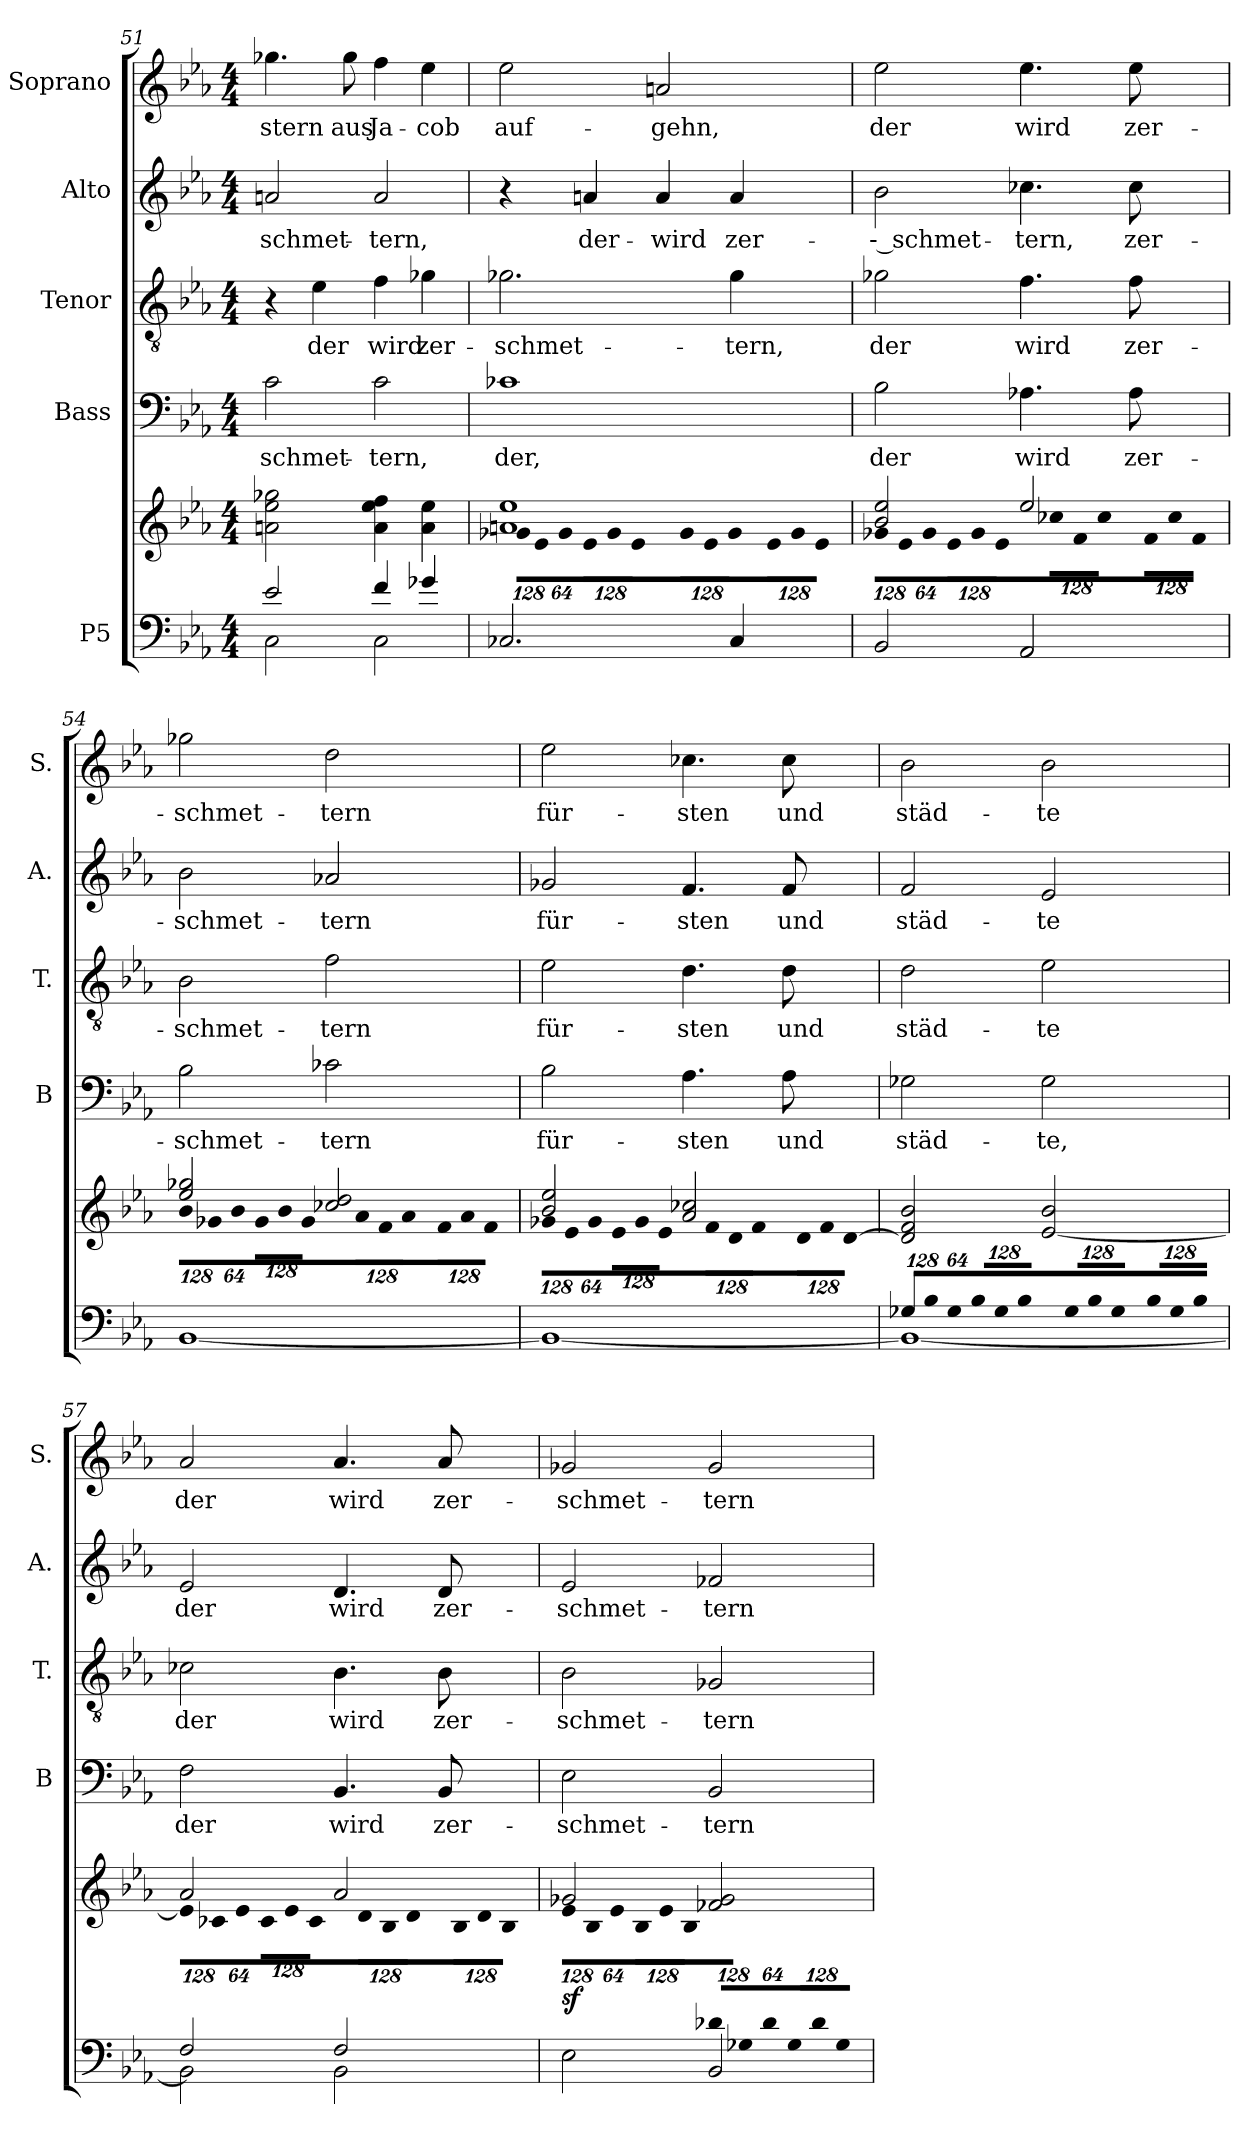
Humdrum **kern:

**kern	**kern	**dynam	**kern	**text	**kern	**text	**kern	**text	**kern	**text
*part5	*part5	*part5	*part4	*part4	*part3	*part3	*part2	*part2	*part1	*part1
*staff6	*staff5	*staff5/6	*staff4	*staff4	*staff3	*staff3	*staff2	*staff2	*staff1	*staff1
*I"P5	*	*	*I"Bass	*	*I"Tenor	*	*I"Alto	*	*I"Soprano	*
*	*	*	*I'B	*	*I'T.	*	*I'A.	*	*I'S.	*
*clefF4	*clefG2	*	*clefF4	*	*clefGv2	*	*clefG2	*	*clefG2	*
*	*	*	*	*	*ITrd7c12	*	*	*	*	*
*k[b-e-a-]	*k[b-e-a-]	*	*k[b-e-a-]	*	*k[b-e-a-]	*	*k[b-e-a-]	*	*k[b-e-a-]	*
*E-:	*E-:	*	*E-:	*	*E-:	*	*E-:	*	*E-:	*
*M4/4	*M4/4	*	*M4/4	*	*M4/4	*	*M4/4	*	*M4/4	*
=51	=51	=51	=51	=51	=51	=51	=51	=51	=51	=51
*^	*	*	*	*	*	*	*	*	*	*
!	!	!	!	!	!LO:LY:b:color=#000000	!	!	!	!	!	!
!	!	!	!	!	!	!	!	!	!LO:LY:b:color=#000000	!	!
!	!	!	!	!	!	!	!	!	!	!	!LO:LY:b:color=#000000
2e-i/	2Ci\	2ani\ 2ee-i 2gg-Xi	.	2ci\	-schmet-	4r	.	2ani/	-schmet-	4.gg-Xi\	stern
!	!	!	!	!	!	!	!LO:LY:b:color=#000000	!	!	!	!
.	.	.	.	.	.	4E-i\	der	.	.	.	.
!	!	!	!	!	!	!	!	!	!	!	!LO:LY:b:color=#000000
.	.	.	.	.	.	.	.	.	.	8gg-i\	aus
!	!	!	!	!	!LO:LY:b:color=#000000	!	!	!	!	!	!
!	!	!	!	!	!	!	!LO:LY:b:color=#000000	!	!	!	!
!	!	!	!	!	!	!	!	!	!LO:LY:b:color=#000000	!	!
!	!	!	!	!	!	!	!	!	!	!	!LO:LY:b:color=#000000
4fi/	2Ci\	4ai\ 4ee-i 4ffi	.	2ci\	-tern,	4Fi\	wird	2ai/	-tern,	4ffi\	Ja-
!	!	!	!	!	!	!	!LO:LY:b:color=#000000	!	!	!	!
!	!	!	!	!	!	!	!	!	!	!	!LO:LY:b:color=#000000
4g-Xi/	.	4ai\ 4ee-i	.	.	.	4G-Xi\	zer-	.	.	4ee-i\	-cob
*v	*v	*	*	*	*	*	*	*	*	*	*
=52	=52	=52	=52	=52	=52	=52	=52	=52	=52	=52
*	*^	*	*	*	*	*	*	*	*	*
*	*	*Xbrackettup	*	*	*	*	*	*	*	*	*
!	!	!LO:N:vis=8	!	!	!	!	!	!	!	!	!
!	!	!	!	!	!LO:LY:b:color=#000000	!	!	!	!	!	!
!	!	!	!	!	!	!	!LO:LY:b:color=#000000	!	!	!	!
!	!	!	!	!	!	!	!	!	!	!	!LO:LY:b:color=#000000
2.C-Xi/	1ani 1ee-i	1024%85g-Xi\L	.	1c-Xi	der,	2.G-Xi\	-schmet-	4r	.	2ee-i\	auf-
!	!	!LO:N:vis=8	!	!	!	!	!	!	!	!	!
.	.	1024%85e-i\	.	.	.	.	.	.	.	.	.
!	!	!LO:N:vis=8	!	!	!	!	!	!	!	!	!
.	.	512%43g-i\J	.	.	.	.	.	.	.	.	.
!	!	!LO:N:vis=8	!	!	!	!	!	!	!	!	!
!	!	!	!	!	!	!	!	!	!LO:LY:b:color=#000000	!	!
.	.	1024%85e-i\L	.	.	.	.	.	4ani/	der-	.	.
!	!	!LO:N:vis=8	!	!	!	!	!	!	!	!	!
.	.	1024%85g-i\	.	.	.	.	.	.	.	.	.
!	!	!LO:N:vis=8	!	!	!	!	!	!	!	!	!
.	.	512%43e-i\J	.	.	.	.	.	.	.	.	.
!	!	!LO:N:vis=8	!	!	!	!	!	!	!	!	!
!	!	!	!	!	!	!	!	!	!LO:LY:b:color=#000000	!	!
!	!	!	!	!	!	!	!	!	!	!	!LO:LY:b:color=#000000
.	.	1024%85g-i\L	.	.	.	.	.	4ai/	-wird	2ani/	-gehn,
!	!	!LO:N:vis=8	!	!	!	!	!	!	!	!	!
.	.	1024%85e-i\	.	.	.	.	.	.	.	.	.
!	!	!LO:N:vis=8	!	!	!	!	!	!	!	!	!
.	.	512%43g-i\J	.	.	.	.	.	.	.	.	.
!	!	!LO:N:vis=8	!	!	!	!	!	!	!	!	!
!	!	!	!	!	!	!	!LO:LY:b:color=#000000	!	!	!	!
!	!	!	!	!	!	!	!	!	!LO:LY:b:color=#000000	!	!
4C-i/	.	1024%85e-i\L	.	.	.	4G-i\	-tern,	4ai/	zer-	.	.
!	!	!LO:N:vis=8	!	!	!	!	!	!	!	!	!
.	.	1024%85g-i\	.	.	.	.	.	.	.	.	.
!	!	!LO:N:vis=8	!	!	!	!	!	!	!	!	!
.	.	512%43e-i\J	.	.	.	.	.	.	.	.	.
!!LO:LB:g=z
=53	=53	=53	=53	=53	=53	=53	=53	=53	=53	=53	=53
!	!	!LO:N:vis=8	!	!	!	!	!	!	!	!	!
!	!	!	!	!	!LO:LY:b:color=#000000	!	!	!	!	!	!
!	!	!	!	!	!	!	!LO:LY:b:color=#000000	!	!	!	!
!	!	!	!	!	!	!	!	!	!LO:LY:b:color=#000000	!	!
!	!	!	!	!	!	!	!	!	!	!	!LO:LY:b:color=#000000
2BB-i/	2b-i/ 2ee-i	1024%85g-Xi\L	.	2B-i\	der	2G-Xi\	der	2b-i\	-- schmet-	2ee-i\	der
!	!	!LO:N:vis=8	!	!	!	!	!	!	!	!	!
.	.	1024%85e-i\	.	.	.	.	.	.	.	.	.
!	!	!LO:N:vis=8	!	!	!	!	!	!	!	!	!
.	.	512%43g-i\J	.	.	.	.	.	.	.	.	.
!	!	!LO:N:vis=8	!	!	!	!	!	!	!	!	!
.	.	1024%85e-i\L	.	.	.	.	.	.	.	.	.
!	!	!LO:N:vis=8	!	!	!	!	!	!	!	!	!
.	.	1024%85g-i\	.	.	.	.	.	.	.	.	.
!	!	!LO:N:vis=8	!	!	!	!	!	!	!	!	!
.	.	512%43e-i\J	.	.	.	.	.	.	.	.	.
!	!	!LO:N:vis=8	!	!	!	!	!	!	!	!	!
!	!	!	!	!	!LO:LY:b:color=#000000	!	!	!	!	!	!
!	!	!	!	!	!	!	!LO:LY:b:color=#000000	!	!	!	!
!	!	!	!	!	!	!	!	!	!LO:LY:b:color=#000000	!	!
!	!	!	!	!	!	!	!	!	!	!	!LO:LY:b:color=#000000
2AA-i/	2ee-i/	1024%85cc-Xi\L	.	4.A-Xi\	wird	4.Fi\	wird	4.cc-Xi\	-tern,	4.ee-i\	wird
!	!	!LO:N:vis=8	!	!	!	!	!	!	!	!	!
.	.	1024%85fi\	.	.	.	.	.	.	.	.	.
!	!	!LO:N:vis=8	!	!	!	!	!	!	!	!	!
.	.	512%43cc-i\J	.	.	.	.	.	.	.	.	.
!	!	!LO:N:vis=8	!	!	!	!	!	!	!	!	!
.	.	1024%85fi\L	.	.	.	.	.	.	.	.	.
!	!	!LO:N:vis=8	!	!	!	!	!	!	!	!	!
.	.	1024%85cc-i\	.	.	.	.	.	.	.	.	.
!	!	!	!	!	!LO:LY:b:color=#000000	!	!	!	!	!	!
!	!	!	!	!	!	!	!LO:LY:b:color=#000000	!	!	!	!
!	!	!	!	!	!	!	!	!	!LO:LY:b:color=#000000	!	!
!	!	!	!	!	!	!	!	!	!	!	!LO:LY:b:color=#000000
.	.	.	.	8A-i\	zer-	8Fi\	zer-	8cc-i\	zer-	8ee-i\	zer-
!	!	!LO:N:vis=8	!	!	!	!	!	!	!	!	!
.	.	512%43fi\J	.	.	.	.	.	.	.	.	.
=54	=54	=54	=54	=54	=54	=54	=54	=54	=54	=54	=54
!	!	!LO:N:vis=8	!	!	!	!	!	!	!	!	!
!	!	!	!	!	!LO:LY:b:color=#000000	!	!	!	!	!	!
!	!	!	!	!	!	!	!LO:LY:b:color=#000000	!	!	!	!
!	!	!	!	!	!	!	!	!	!LO:LY:b:color=#000000	!	!
!	!	!	!	!	!	!	!	!	!	!	!LO:LY:b:color=#000000
[1BB-i	2ee-i/ 2gg-Xi	1024%85b-i\L	.	2B-i\	-schmet-	2BB-i\	-schmet-	2b-i\	-schmet-	2gg-Xi\	-schmet-
!	!	!LO:N:vis=8	!	!	!	!	!	!	!	!	!
.	.	1024%85g-Xi\	.	.	.	.	.	.	.	.	.
!	!	!LO:N:vis=8	!	!	!	!	!	!	!	!	!
.	.	512%43b-i\J	.	.	.	.	.	.	.	.	.
!	!	!LO:N:vis=8	!	!	!	!	!	!	!	!	!
.	.	1024%85g-i\L	.	.	.	.	.	.	.	.	.
!	!	!LO:N:vis=8	!	!	!	!	!	!	!	!	!
.	.	1024%85b-i\	.	.	.	.	.	.	.	.	.
!	!	!LO:N:vis=8	!	!	!	!	!	!	!	!	!
.	.	512%43g-i\J	.	.	.	.	.	.	.	.	.
!	!	!LO:N:vis=8	!	!	!	!	!	!	!	!	!
!	!	!	!	!	!LO:LY:b:color=#000000	!	!	!	!	!	!
!	!	!	!	!	!	!	!LO:LY:b:color=#000000	!	!	!	!
!	!	!	!	!	!	!	!	!	!LO:LY:b:color=#000000	!	!
!	!	!	!	!	!	!	!	!	!	!	!LO:LY:b:color=#000000
.	2cc-Xi/ 2ddi	1024%85a-i\L	.	2c-Xi\	-tern	2Fi\	-tern	2a-Xi/	-tern	2ddi\	-tern
!	!	!LO:N:vis=8	!	!	!	!	!	!	!	!	!
.	.	1024%85fi\	.	.	.	.	.	.	.	.	.
!	!	!LO:N:vis=8	!	!	!	!	!	!	!	!	!
.	.	512%43a-i\J	.	.	.	.	.	.	.	.	.
!	!	!LO:N:vis=8	!	!	!	!	!	!	!	!	!
.	.	1024%85fi\L	.	.	.	.	.	.	.	.	.
!	!	!LO:N:vis=8	!	!	!	!	!	!	!	!	!
.	.	1024%85a-i\	.	.	.	.	.	.	.	.	.
!	!	!LO:N:vis=8	!	!	!	!	!	!	!	!	!
.	.	512%43fi\J	.	.	.	.	.	.	.	.	.
=55	=55	=55	=55	=55	=55	=55	=55	=55	=55	=55	=55
!	!	!LO:N:vis=8	!	!	!	!	!	!	!	!	!
!	!	!	!	!	!LO:LY:b:color=#000000	!	!	!	!	!	!
!	!	!	!	!	!	!	!LO:LY:b:color=#000000	!	!	!	!
!	!	!	!	!	!	!	!	!	!LO:LY:b:color=#000000	!	!
!	!	!	!	!	!	!	!	!	!	!	!LO:LY:b:color=#000000
1BB-i_	2b-i/ 2ee-i	1024%85g-Xi\L	.	2B-i\	für-	2E-i\	für-	2g-Xi/	für-	2ee-i\	für-
!	!	!LO:N:vis=8	!	!	!	!	!	!	!	!	!
.	.	1024%85e-i\	.	.	.	.	.	.	.	.	.
!	!	!LO:N:vis=8	!	!	!	!	!	!	!	!	!
.	.	512%43g-i\J	.	.	.	.	.	.	.	.	.
!	!	!LO:N:vis=8	!	!	!	!	!	!	!	!	!
.	.	1024%85e-i\L	.	.	.	.	.	.	.	.	.
!	!	!LO:N:vis=8	!	!	!	!	!	!	!	!	!
.	.	1024%85g-i\	.	.	.	.	.	.	.	.	.
!	!	!LO:N:vis=8	!	!	!	!	!	!	!	!	!
.	.	512%43e-i\J	.	.	.	.	.	.	.	.	.
!	!	!LO:N:vis=8	!	!	!	!	!	!	!	!	!
!	!	!	!	!	!LO:LY:b:color=#000000	!	!	!	!	!	!
!	!	!	!	!	!	!	!LO:LY:b:color=#000000	!	!	!	!
!	!	!	!	!	!	!	!	!	!LO:LY:b:color=#000000	!	!
!	!	!	!	!	!	!	!	!	!	!	!LO:LY:b:color=#000000
.	2a-i/ 2cc-Xi	1024%85fi\L	.	4.A-i\	-sten	4.Di\	-sten	4.fi/	-sten	4.cc-Xi\	-sten
!	!	!LO:N:vis=8	!	!	!	!	!	!	!	!	!
.	.	1024%85di\	.	.	.	.	.	.	.	.	.
!	!	!LO:N:vis=8	!	!	!	!	!	!	!	!	!
.	.	512%43fi\J	.	.	.	.	.	.	.	.	.
!	!	!LO:N:vis=8	!	!	!	!	!	!	!	!	!
.	.	1024%85di\L	.	.	.	.	.	.	.	.	.
!	!	!LO:N:vis=8	!	!	!	!	!	!	!	!	!
.	.	1024%85fi\	.	.	.	.	.	.	.	.	.
!	!	!	!	!	!LO:LY:b:color=#000000	!	!	!	!	!	!
!	!	!	!	!	!	!	!LO:LY:b:color=#000000	!	!	!	!
!	!	!	!	!	!	!	!	!	!LO:LY:b:color=#000000	!	!
!	!	!	!	!	!	!	!	!	!	!	!LO:LY:b:color=#000000
.	.	.	.	8A-i\	und	8Di\	und	8fi/	und	8cc-i\	und
!	!	!LO:N:vis=8	!	!	!	!	!	!	!	!	!
.	.	[512%43di\J	.	.	.	.	.	.	.	.	.
*	*v	*v	*	*	*	*	*	*	*	*	*
=56	=56	=56	=56	=56	=56	=56	=56	=56	=56	=56
*Xbrackettup	*	*	*	*	*	*	*	*	*	*
*	*^	*	*	*	*	*	*	*	*	*
!LO:N:vis=8	!	!	!	!	!	!	!	!	!	!	!
*^	*v	*v	*	*	*	*	*	*	*	*	*
*	*	*^	*	*	*	*	*	*	*	*	*
!	!	!	!	!	!	!LO:LY:b:color=#000000	!	!	!	!	!	!
*	*	*v	*v	*	*	*	*	*	*	*	*	*
*	*	*^	*	*	*	*	*	*	*	*	*
!	!	!	!	!	!	!	!	!LO:LY:b:color=#000000	!	!	!	!
*	*	*v	*v	*	*	*	*	*	*	*	*	*
*	*	*^	*	*	*	*	*	*	*	*	*
!	!	!	!	!	!	!	!	!	!	!LO:LY:b:color=#000000	!	!
*	*	*v	*v	*	*	*	*	*	*	*	*	*
*	*	*^	*	*	*	*	*	*	*	*	*
!	!	!	!	!	!	!	!	!	!	!	!	!LO:LY:b:color=#000000
*	*	*v	*v	*	*	*	*	*	*	*	*	*
1024%85G-Xi/L	1BB-i_	2di/] 2fi 2b-i	.	2G-Xi\	städ-	2Di\	städ-	2fi/	städ-	2b-i\	städ-
!LO:N:vis=8	!	!	!	!	!	!	!	!	!	!	!
1024%85B-i/	.	.	.	.	.	.	.	.	.	.	.
!LO:N:vis=8	!	!	!	!	!	!	!	!	!	!	!
512%43G-i/J	.	.	.	.	.	.	.	.	.	.	.
!LO:N:vis=8	!	!	!	!	!	!	!	!	!	!	!
1024%85B-i/L	.	.	.	.	.	.	.	.	.	.	.
!LO:N:vis=8	!	!	!	!	!	!	!	!	!	!	!
1024%85G-i/	.	.	.	.	.	.	.	.	.	.	.
!LO:N:vis=8	!	!	!	!	!	!	!	!	!	!	!
512%43B-i/J	.	.	.	.	.	.	.	.	.	.	.
!LO:N:vis=8	!	!	!	!	!	!	!	!	!	!	!
!	!	!	!	!	!LO:LY:b:color=#000000	!	!	!	!	!	!
!	!	!	!	!	!	!	!LO:LY:b:color=#000000	!	!	!	!
!	!	!	!	!	!	!	!	!	!LO:LY:b:color=#000000	!	!
!	!	!	!	!	!	!	!	!	!	!	!LO:LY:b:color=#000000
1024%85G-i/L	.	[2e-i/ 2b-i	.	2G-i\	-te,	2E-i\	-te	2e-i/	-te	2b-i\	-te
!LO:N:vis=8	!	!	!	!	!	!	!	!	!	!	!
1024%85B-i/	.	.	.	.	.	.	.	.	.	.	.
!LO:N:vis=8	!	!	!	!	!	!	!	!	!	!	!
512%43G-i/J	.	.	.	.	.	.	.	.	.	.	.
!LO:N:vis=8	!	!	!	!	!	!	!	!	!	!	!
1024%85B-i/L	.	.	.	.	.	.	.	.	.	.	.
!LO:N:vis=8	!	!	!	!	!	!	!	!	!	!	!
1024%85G-i/	.	.	.	.	.	.	.	.	.	.	.
!LO:N:vis=8	!	!	!	!	!	!	!	!	!	!	!
512%43B-i/J	.	.	.	.	.	.	.	.	.	.	.
!!LO:LB:g=z
=57	=57	=57	=57	=57	=57	=57	=57	=57	=57	=57	=57
*	*	*^	*	*	*	*	*	*	*	*	*
!	!	!	!LO:N:vis=8	!	!	!	!	!	!	!	!	!
!	!	!	!	!	!	!LO:LY:b:color=#000000	!	!	!	!	!	!
!	!	!	!	!	!	!	!	!LO:LY:b:color=#000000	!	!	!	!
!	!	!	!	!	!	!	!	!	!	!LO:LY:b:color=#000000	!	!
!	!	!	!	!	!	!	!	!	!	!	!	!LO:LY:b:color=#000000
2Fi/	2BB-i\]	2a-i/	1024%85e-i\L]	.	2Fi\	der	2C-Xi\	der	2e-i/	der	2a-i/	der
!	!	!	!LO:N:vis=8	!	!	!	!	!	!	!	!	!
.	.	.	1024%85c-Xi\	.	.	.	.	.	.	.	.	.
!	!	!	!LO:N:vis=8	!	!	!	!	!	!	!	!	!
.	.	.	512%43e-i\J	.	.	.	.	.	.	.	.	.
!	!	!	!LO:N:vis=8	!	!	!	!	!	!	!	!	!
.	.	.	1024%85c-i\L	.	.	.	.	.	.	.	.	.
!	!	!	!LO:N:vis=8	!	!	!	!	!	!	!	!	!
.	.	.	1024%85e-i\	.	.	.	.	.	.	.	.	.
!	!	!	!LO:N:vis=8	!	!	!	!	!	!	!	!	!
.	.	.	512%43c-i\J	.	.	.	.	.	.	.	.	.
!	!	!	!LO:N:vis=8	!	!	!	!	!	!	!	!	!
!	!	!	!	!	!	!LO:LY:b:color=#000000	!	!	!	!	!	!
!	!	!	!	!	!	!	!	!LO:LY:b:color=#000000	!	!	!	!
!	!	!	!	!	!	!	!	!	!	!LO:LY:b:color=#000000	!	!
!	!	!	!	!	!	!	!	!	!	!	!	!LO:LY:b:color=#000000
2Fi/	2BB-i\	2a-i/	1024%85di\L	.	4.BB-i/	wird	4.BB-i\	wird	4.di/	wird	4.a-i/	wird
!	!	!	!LO:N:vis=8	!	!	!	!	!	!	!	!	!
.	.	.	1024%85B-i\	.	.	.	.	.	.	.	.	.
!	!	!	!LO:N:vis=8	!	!	!	!	!	!	!	!	!
.	.	.	512%43di\J	.	.	.	.	.	.	.	.	.
!	!	!	!LO:N:vis=8	!	!	!	!	!	!	!	!	!
.	.	.	1024%85B-i\L	.	.	.	.	.	.	.	.	.
!	!	!	!LO:N:vis=8	!	!	!	!	!	!	!	!	!
.	.	.	1024%85di\	.	.	.	.	.	.	.	.	.
!	!	!	!	!	!	!LO:LY:b:color=#000000	!	!	!	!	!	!
!	!	!	!	!	!	!	!	!LO:LY:b:color=#000000	!	!	!	!
!	!	!	!	!	!	!	!	!	!	!LO:LY:b:color=#000000	!	!
!	!	!	!	!	!	!	!	!	!	!	!	!LO:LY:b:color=#000000
.	.	.	.	.	8BB-i/	zer-	8BB-i\	zer-	8di/	zer-	8a-i/	zer-
!	!	!	!LO:N:vis=8	!	!	!	!	!	!	!	!	!
.	.	.	512%43B-i\J	.	.	.	.	.	.	.	.	.
=58	=58	=58	=58	=58	=58	=58	=58	=58	=58	=58	=58	=58
!	!	!	!LO:N:vis=8	!	!	!	!	!	!	!	!	!
!	!	!	!	!	!	!LO:LY:b:color=#000000	!	!	!	!	!	!
!	!	!	!	!	!	!	!	!LO:LY:b:color=#000000	!	!	!	!
!	!	!	!	!	!	!	!	!	!	!LO:LY:b:color=#000000	!	!
!	!	!	!	!	!	!	!	!	!	!	!	!LO:LY:b:color=#000000
2ryy	2E-i\	2g-Xi/	1024%85e-i\L	sf	2E-i\	-schmet-	2BB-i\	-schmet-	2e-i/	-schmet-	2g-Xi/	-schmet-
!	!	!	!LO:N:vis=8	!	!	!	!	!	!	!	!	!
.	.	.	1024%85B-i\	.	.	.	.	.	.	.	.	.
!	!	!	!LO:N:vis=8	!	!	!	!	!	!	!	!	!
.	.	.	512%43e-i\J	.	.	.	.	.	.	.	.	.
!	!	!	!LO:N:vis=8	!	!	!	!	!	!	!	!	!
.	.	.	1024%85B-i\L	.	.	.	.	.	.	.	.	.
!	!	!	!LO:N:vis=8	!	!	!	!	!	!	!	!	!
.	.	.	1024%85e-i\	.	.	.	.	.	.	.	.	.
!	!	!	!LO:N:vis=8	!	!	!	!	!	!	!	!	!
.	.	.	512%43B-i\J	.	.	.	.	.	.	.	.	.
!LO:N:vis=8	!	!	!	!	!	!	!	!	!	!	!	!
!	!	!	!	!	!	!LO:LY:b:color=#000000	!	!	!	!	!	!
!	!	!	!	!	!	!	!	!LO:LY:b:color=#000000	!	!	!	!
!	!	!	!	!	!	!	!	!	!	!LO:LY:b:color=#000000	!	!
!	!	!	!	!	!	!	!	!	!	!	!	!LO:LY:b:color=#000000
1024%85d-Xi/L	2BB-i/	2f-Xi/ 2g-i	2ryy	.	2BB-i/	-tern	2GG-Xi/	-tern	2f-Xi/	-tern	2g-i/	-tern
!LO:N:vis=8	!	!	!	!	!	!	!	!	!	!	!	!
1024%85G-Xi/	.	.	.	.	.	.	.	.	.	.	.	.
!LO:N:vis=8	!	!	!	!	!	!	!	!	!	!	!	!
512%43d-i/J	.	.	.	.	.	.	.	.	.	.	.	.
!LO:N:vis=8	!	!	!	!	!	!	!	!	!	!	!	!
1024%85G-i/L	.	.	.	.	.	.	.	.	.	.	.	.
!LO:N:vis=8	!	!	!	!	!	!	!	!	!	!	!	!
1024%85d-i/	.	.	.	.	.	.	.	.	.	.	.	.
!LO:N:vis=8	!	!	!	!	!	!	!	!	!	!	!	!
512%43G-i/J	.	.	.	.	.	.	.	.	.	.	.	.
*v	*v	*	*	*	*	*	*	*	*	*	*	*
*	*v	*v	*	*	*	*	*	*	*	*	*
=	=	=	=	=	=	=	=	=	=	=
*-	*-	*-	*-	*-	*-	*-	*-	*-	*-	*-
